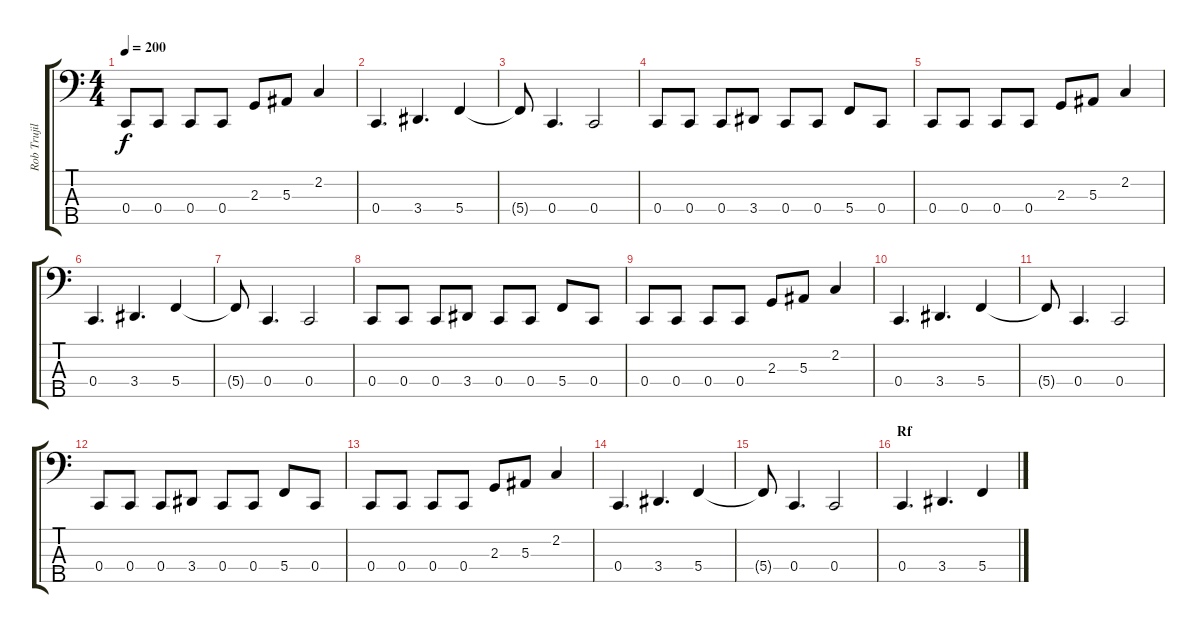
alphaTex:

\track ("Rob Trujillo" "Rob Trujil") {instrument electricbassfinger}
\staff {score tabs}
\tuning (Eb2 Bb1 F1 C1 G0) {hide}
\ts (4 4)
\tempo 200
\clef f4
\ks c
0.4.8{dy f} 0.4.8 0.4.8 0.4.8 2.3.8 5.3.8 2.2.4 |
0.4.4{d} 3.4.4{d} 5.4.4 |
5.4{t}.8 0.4.4{d} 0.4.2 |
0.4.8 0.4.8 0.4.8 3.4.8 0.4.8 0.4.8 5.4.8 0.4.8 |
0.4.8 0.4.8 0.4.8 0.4.8 2.3.8 5.3.8 2.2.4 |
0.4.4{d} 3.4.4{d} 5.4.4 |
5.4{t}.8 0.4.4{d} 0.4.2 |
0.4.8 0.4.8 0.4.8 3.4.8 0.4.8 0.4.8 5.4.8 0.4.8 |
0.4.8 0.4.8 0.4.8 0.4.8 2.3.8 5.3.8 2.2.4 |
0.4.4{d} 3.4.4{d} 5.4.4 |
5.4{t}.8 0.4.4{d} 0.4.2 |
0.4.8 0.4.8 0.4.8 3.4.8 0.4.8 0.4.8 5.4.8 0.4.8 |
0.4.8 0.4.8 0.4.8 0.4.8 2.3.8 5.3.8 2.2.4 |
0.4.4{d} 3.4.4{d} 5.4.4 |
5.4{t}.8 0.4.4{d} 0.4.2 |
\section ("" "Rf")
0.4.4{d} 3.4.4{d} 5.4.4
